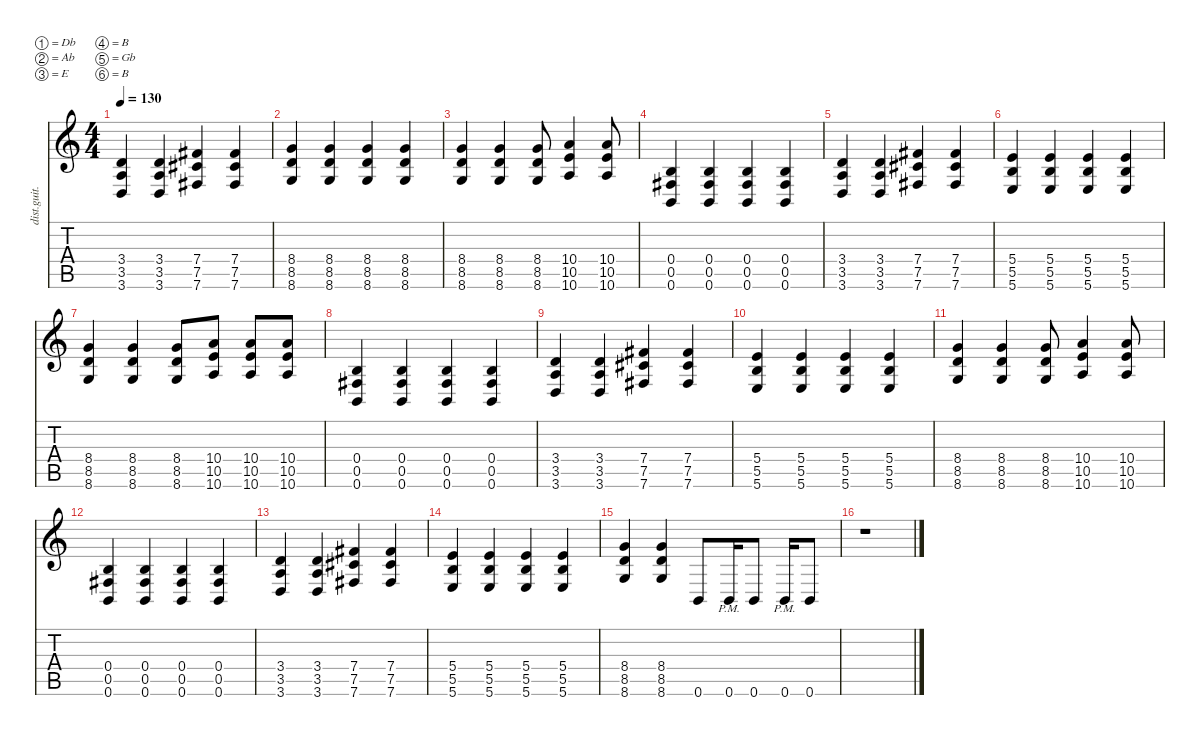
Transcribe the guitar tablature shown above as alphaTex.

\defaultSystemsLayout 4
\hideDynamics
\bracketExtendMode nobrackets
\otherSystemsTrackNameOrientation horizontal
\track ("Lee Malia" "dist.guit.") {instrument distortionguitar}
\staff {score tabs}
\tuning (Db4 Ab3 E3 B2 Gb2 B1)
\ts (4 4)
\tempo 130
\clef g2
\ks c
(3.6 3.4 3.5).4{dy mf beam Up} (3.6 3.5 3.4).4{beam Up} (7.6{acc #} 7.5{acc #} 7.4{acc #}).4{beam Up} (7.6{acc #} 7.4{acc #} 7.5{acc #}).4{beam Up} |
(8.6 8.5 8.4).4{beam Up} (8.5 8.6 8.4).4{beam Up} (8.6 8.5 8.4).4{beam Up} (8.6 8.5 8.4).4{beam Up} |
(8.6 8.5 8.4).4{beam Up} (8.6 8.4 8.5).4{beam Up} (8.6 8.5 8.4).8{beam Up} (10.6 10.5 10.4).4{beam Up} (10.6 10.5 10.4).8{beam Up} |
(0.6 0.4 0.5{acc #}).4{beam Up} (0.6 0.5{acc #} 0.4).4{beam Up} (0.6 0.4 0.5{acc #}).4{beam Up} (0.6 0.5{acc #} 0.4).4{beam Up} |
(3.6 3.4 3.5).4{beam Up} (3.6 3.5 3.4).4{beam Up} (7.6{acc #} 7.5{acc #} 7.4{acc #}).4{beam Up} (7.6{acc #} 7.4{acc #} 7.5{acc #}).4{beam Up} |
(5.6 5.5 5.4).4{beam Up} (5.5 5.6 5.4).4{beam Up} (5.6 5.5 5.4).4{beam Up} (5.6 5.5 5.4).4{beam Up} |
(8.6 8.5 8.4).4{beam Up} (8.6 8.4 8.5).4{beam Up} (8.6 8.5 8.4).8{beam Up} (10.6 10.5 10.4).8{beam Up} (10.6 10.4 10.5).8{beam Up} (10.6 10.5 10.4).8{beam Up} |
(0.6 0.4 0.5{acc #}).4{beam Up} (0.6 0.5{acc #} 0.4).4{beam Up} (0.6 0.4 0.5{acc #}).4{beam Up} (0.6 0.5{acc #} 0.4).4{beam Up} |
(3.6 3.4 3.5).4{beam Up} (3.6 3.5 3.4).4{beam Up} (7.6{acc #} 7.5{acc #} 7.4{acc #}).4{beam Up} (7.6{acc #} 7.4{acc #} 7.5{acc #}).4{beam Up} |
(5.6 5.5 5.4).4{beam Up} (5.5 5.6 5.4).4{beam Up} (5.6 5.5 5.4).4{beam Up} (5.6 5.5 5.4).4{beam Up} |
(8.6 8.5 8.4).4{beam Up} (8.6 8.4 8.5).4{beam Up} (8.6 8.5 8.4).8{beam Up} (10.6 10.5 10.4).4{beam Up} (10.6 10.5 10.4).8{beam Up} |
(0.6 0.4 0.5{acc #}).4{beam Up} (0.6 0.5{acc #} 0.4).4{beam Up} (0.6 0.4 0.5{acc #}).4{beam Up} (0.6 0.5{acc #} 0.4).4{beam Up} |
(3.6 3.4 3.5).4{beam Up} (3.6 3.5 3.4).4{beam Up} (7.6{acc #} 7.5{acc #} 7.4{acc #}).4{beam Up} (7.6{acc #} 7.4{acc #} 7.5{acc #}).4{beam Up} |
(5.6 5.5 5.4).4{beam Up} (5.5 5.6 5.4).4{beam Up} (5.6 5.5 5.4).4{beam Up} (5.6 5.5 5.4).4{beam Up} |
(8.6 8.5 8.4).4{beam Up} (8.6 8.4 8.5).4{beam Up} 0.6.8{beam Up} 0.6{pm}.16{beam Up} 0.6.8{beam Up} 0.6{pm}.16{beam Up} 0.6.8{beam Up} |
r.1{beam Down}
